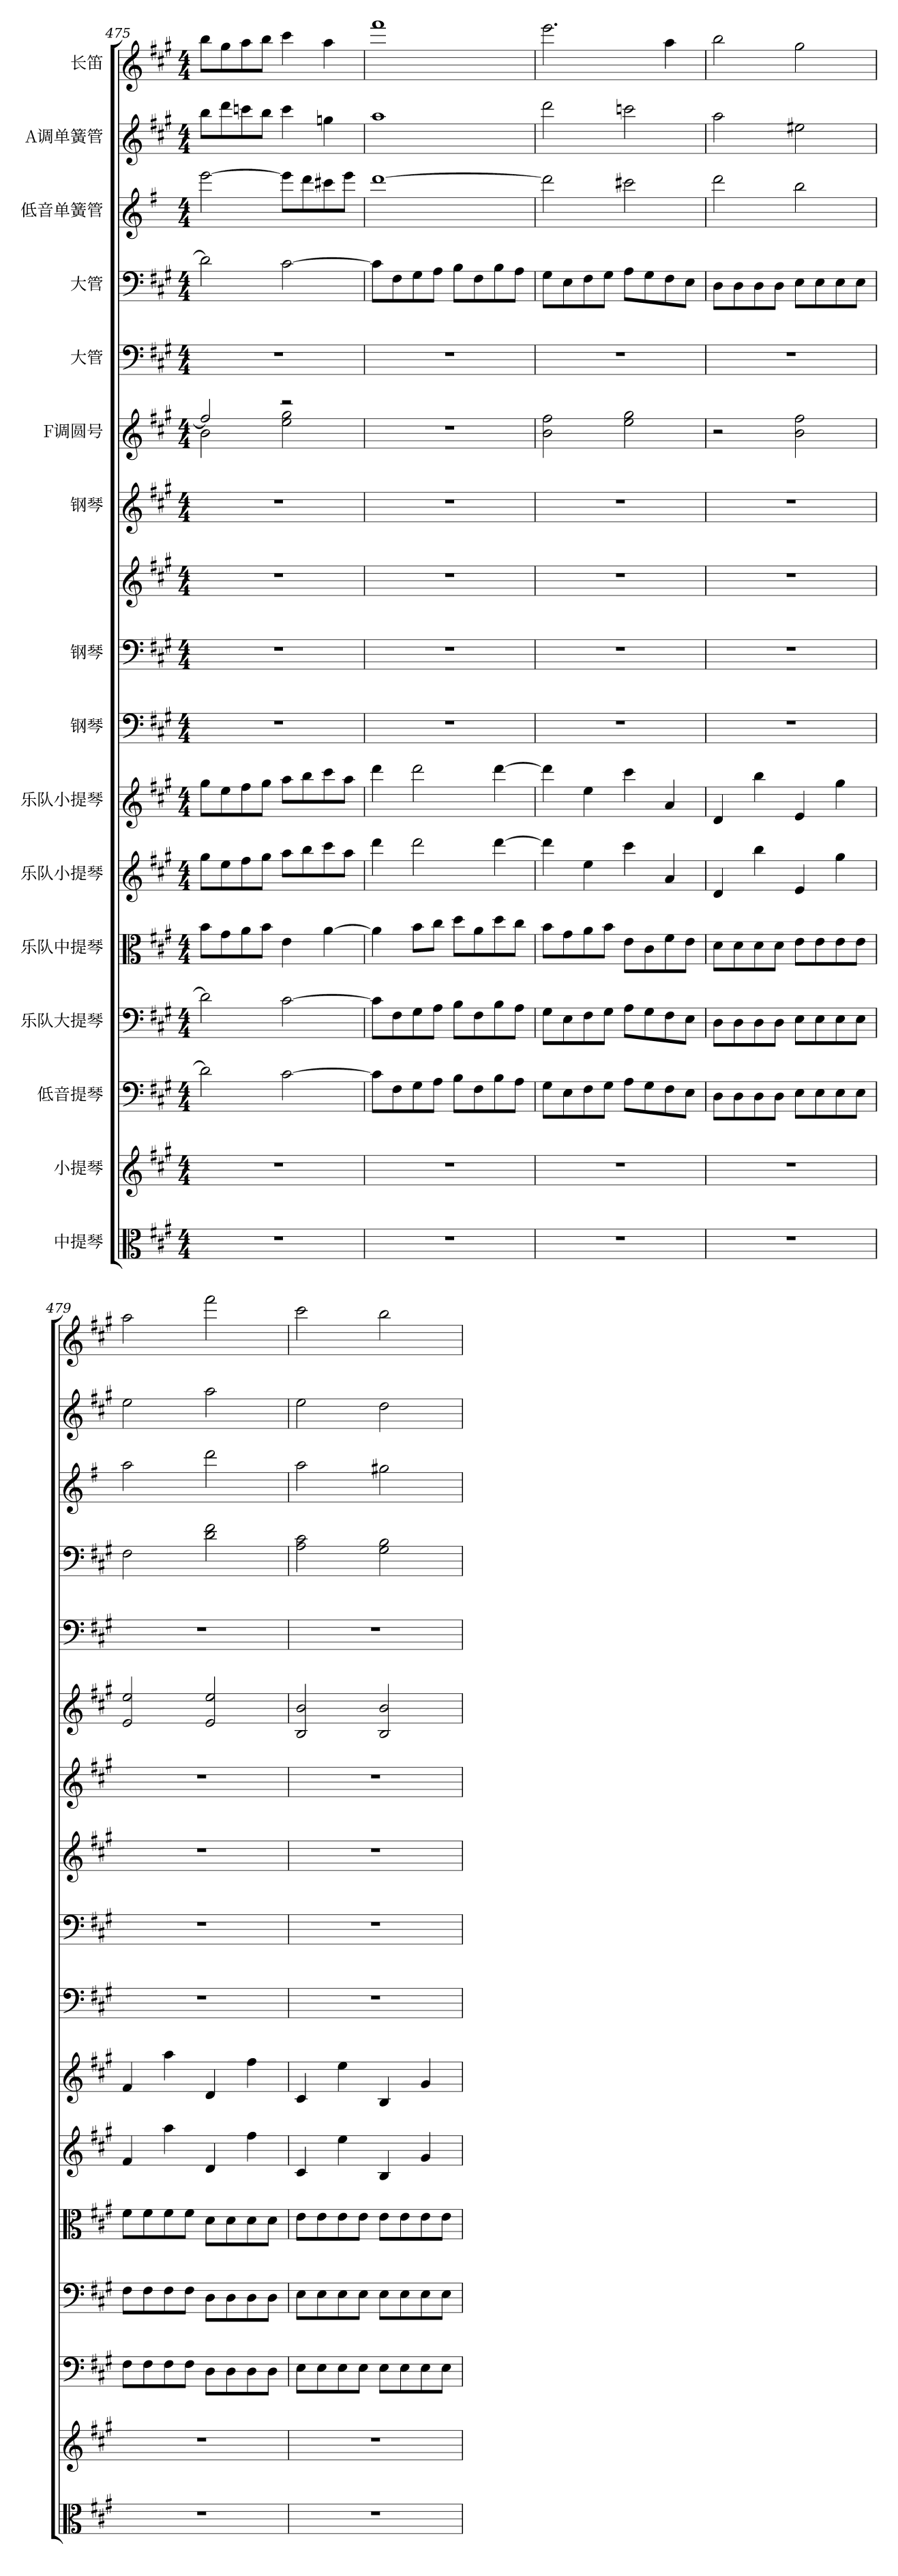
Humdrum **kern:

**kern	**kern	**kern	**kern	**kern	**kern	**kern	**kern	**kern	**kern	**kern	**kern	**kern	**kern	**kern	**kern	**kern
*part16	*part15	*part14	*part13	*part12	*part11	*part10	*part9	*part8	*part8	*part7	*part6	*part5	*part4	*part3	*part2	*part1
*staff17	*staff16	*staff15	*staff14	*staff13	*staff12	*staff11	*staff10	*staff9	*staff8	*staff7	*staff6	*staff5	*staff4	*staff3	*staff2	*staff1
*I"中提琴	*I"小提琴	*I"低音提琴	*I"乐队大提琴	*I"乐队中提琴	*I"乐队小提琴	*I"乐队小提琴	*I"钢琴	*I"钢琴	*	*I"钢琴	*I"F调圆号	*I"大管	*I"大管	*I"低音单簧管	*I"A调单簧管	*I"长笛
*clefC3	*clefG2	*clefF4	*clefF4	*clefC3	*clefG2	*clefG2	*clefF4	*clefF4	*clefG2	*clefG2	*clefG2	*clefF4	*clefF4	*clefG2	*clefG2	*clefG2
*	*	*ITrd7c12	*	*	*	*	*	*	*	*	*ITrd4c7	*	*	*ITrd8c14	*ITrd2c3	*
*k[f#c#g#]	*k[f#c#g#]	*k[f#c#g#]	*k[f#c#g#]	*k[f#c#g#]	*k[f#c#g#]	*k[f#c#g#]	*k[f#c#g#]	*k[f#c#g#]	*k[f#c#g#]	*k[f#c#g#]	*k[f#c#]	*k[f#c#g#]	*k[f#c#g#]	*k[f#]	*k[f#c#g#d#a#e#]	*k[f#c#g#]
*M4/4	*M4/4	*M4/4	*M4/4	*M4/4	*M4/4	*M4/4	*M4/4	*M4/4	*M4/4	*M4/4	*M4/4	*M4/4	*M4/4	*M4/4	*M4/4	*M4/4
=475	=475	=475	=475	=475	=475	=475	=475	=475	=475	=475	=475	=475	=475	=475	=475	=475
*	*	*	*	*	*	*	*	*	*	*	*^	*	*	*	*	*
1r	1r	2D\]	2d\]	8b\L	8gg#\L	8gg#\L	1r	1r	1r	1r	2b/]	2e\	1r	2d\]	[2ee\	8gg#\L	8bb\L
.	.	.	.	8g#\	8ee\	8ee\	.	.	.	.	.	.	.	.	.	8bb\	8gg#\
.	.	.	.	8a\	8ff#\	8ff#\	.	.	.	.	.	.	.	.	.	8aan\	8aa\
.	.	.	.	8b\J	8gg#\J	8gg#\J	.	.	.	.	.	.	.	.	.	8gg#\J	8bb\J
.	.	[2C#\	[2c#\	4e\	8aa\L	8aa\L	.	.	.	.	2r	2a\ 2cc#\	.	[2c#\	8ee\L]	4aa\	4ccc#\
.	.	.	.	.	8bb\	8bb\	.	.	.	.	.	.	.	.	8dd\	.	.
.	.	.	.	[4a\	8ccc#\	8ccc#\	.	.	.	.	.	.	.	.	8cc#X\	4een\	4aa\
.	.	.	.	.	8aa\J	8aa\J	.	.	.	.	.	.	.	.	8ee\J	.	.
*	*	*	*	*	*	*	*	*	*	*	*v	*v	*	*	*	*	*
=476	=476	=476	=476	=476	=476	=476	=476	=476	=476	=476	=476	=476	=476	=476	=476	=476
1r	1r	8C#\L]	8c#\L]	4a\]	4ddd\	4ddd\	1r	1r	1r	1r	1r	1r	8c#\L]	[1dd	1ff#	1fff#
.	.	8FF#\	8F#\	.	.	.	.	.	.	.	.	.	8F#\	.	.	.
.	.	8GG#\	8G#\	8b\L	2ddd\	2ddd\	.	.	.	.	.	.	8G#\	.	.	.
.	.	8AA\J	8A\J	8cc#\J	.	.	.	.	.	.	.	.	8A\J	.	.	.
.	.	8BB\L	8B\L	8dd\L	.	.	.	.	.	.	.	.	8B\L	.	.	.
.	.	8FF#\	8F#\	8a\	.	.	.	.	.	.	.	.	8F#\	.	.	.
.	.	8BB\	8B\	8dd\	[4ddd\	[4ddd\	.	.	.	.	.	.	8B\	.	.	.
.	.	8AA\J	8A\J	8cc#\J	.	.	.	.	.	.	.	.	8A\J	.	.	.
!!LO:PB:g=z
=477	=477	=477	=477	=477	=477	=477	=477	=477	=477	=477	=477	=477	=477	=477	=477	=477
1r	1r	8GG#\L	8G#\L	8b\L	4ddd\]	4ddd\]	1r	1r	1r	1r	2e\ 2b\	1r	8G#\L	2dd\]	2bb\	2.eee\
.	.	8EE\	8E\	8g#\	.	.	.	.	.	.	.	.	8E\	.	.	.
.	.	8FF#\	8F#\	8a\	4ee\	4ee\	.	.	.	.	.	.	8F#\	.	.	.
.	.	8GG#\J	8G#\J	8b\J	.	.	.	.	.	.	.	.	8G#\J	.	.	.
.	.	8AA\L	8A\L	8e\L	4ccc#\	4ccc#\	.	.	.	.	2a\ 2cc#\	.	8A\L	2cc#X\	2aan\	.
.	.	8GG#\	8G#\	8c#\	.	.	.	.	.	.	.	.	8G#\	.	.	.
.	.	8FF#\	8F#\	8f#\	4a/	4a/	.	.	.	.	.	.	8F#\	.	.	4aa\
.	.	8EE\J	8E\J	8e\J	.	.	.	.	.	.	.	.	8E\J	.	.	.
=478	=478	=478	=478	=478	=478	=478	=478	=478	=478	=478	=478	=478	=478	=478	=478	=478
1r	1r	8DD\L	8D\L	8d\L	4d/	4d/	1r	1r	1r	1r	2r	1r	8D\L	2dd\	2ff#\	2bb\
.	.	8DD\	8D\	8d\	.	.	.	.	.	.	.	.	8D\	.	.	.
.	.	8DD\	8D\	8d\	4bb\	4bb\	.	.	.	.	.	.	8D\	.	.	.
.	.	8DD\J	8D\J	8d\J	.	.	.	.	.	.	.	.	8D\J	.	.	.
.	.	8EE\L	8E\L	8e\L	4e/	4e/	.	.	.	.	2e\ 2b\	.	8E\L	2b\	2cc##X\	2gg#\
.	.	8EE\	8E\	8e\	.	.	.	.	.	.	.	.	8E\	.	.	.
.	.	8EE\	8E\	8e\	4gg#\	4gg#\	.	.	.	.	.	.	8E\	.	.	.
.	.	8EE\J	8E\J	8e\J	.	.	.	.	.	.	.	.	8E\J	.	.	.
=479	=479	=479	=479	=479	=479	=479	=479	=479	=479	=479	=479	=479	=479	=479	=479	=479
1r	1r	8FF#\L	8F#\L	8f#\L	4f#/	4f#/	1r	1r	1r	1r	2A/ 2a/	1r	2F#\	2a\	2cc#\	2aa\
.	.	8FF#\	8F#\	8f#\	.	.	.	.	.	.	.	.	.	.	.	.
.	.	8FF#\	8F#\	8f#\	4aa\	4aa\	.	.	.	.	.	.	.	.	.	.
.	.	8FF#\J	8F#\J	8f#\J	.	.	.	.	.	.	.	.	.	.	.	.
.	.	8DD\L	8D\L	8d\L	4d/	4d/	.	.	.	.	2A/ 2a/	.	2d\ 2f#\	2dd\	2ff#\	2fff#\
.	.	8DD\	8D\	8d\	.	.	.	.	.	.	.	.	.	.	.	.
.	.	8DD\	8D\	8d\	4ff#\	4ff#\	.	.	.	.	.	.	.	.	.	.
.	.	8DD\J	8D\J	8d\J	.	.	.	.	.	.	.	.	.	.	.	.
=480	=480	=480	=480	=480	=480	=480	=480	=480	=480	=480	=480	=480	=480	=480	=480	=480
1r	1r	8EE\L	8E\L	8e\L	4c#/	4c#/	1r	1r	1r	1r	2E/ 2e/	1r	2A\ 2c#\	2a\	2cc#\	2ccc#\
.	.	8EE\	8E\	8e\	.	.	.	.	.	.	.	.	.	.	.	.
.	.	8EE\	8E\	8e\	4ee\	4ee\	.	.	.	.	.	.	.	.	.	.
.	.	8EE\J	8E\J	8e\J	.	.	.	.	.	.	.	.	.	.	.	.
.	.	8EE\L	8E\L	8e\L	4B/	4B/	.	.	.	.	2E/ 2e/	.	2G#\ 2B\	2g#X\	2b\	2bb\
.	.	8EE\	8E\	8e\	.	.	.	.	.	.	.	.	.	.	.	.
.	.	8EE\	8E\	8e\	4g#/	4g#/	.	.	.	.	.	.	.	.	.	.
.	.	8EE\J	8E\J	8e\J	.	.	.	.	.	.	.	.	.	.	.	.
=	=	=	=	=	=	=	=	=	=	=	=	=	=	=	=	=
*-	*-	*-	*-	*-	*-	*-	*-	*-	*-	*-	*-	*-	*-	*-	*-	*-
